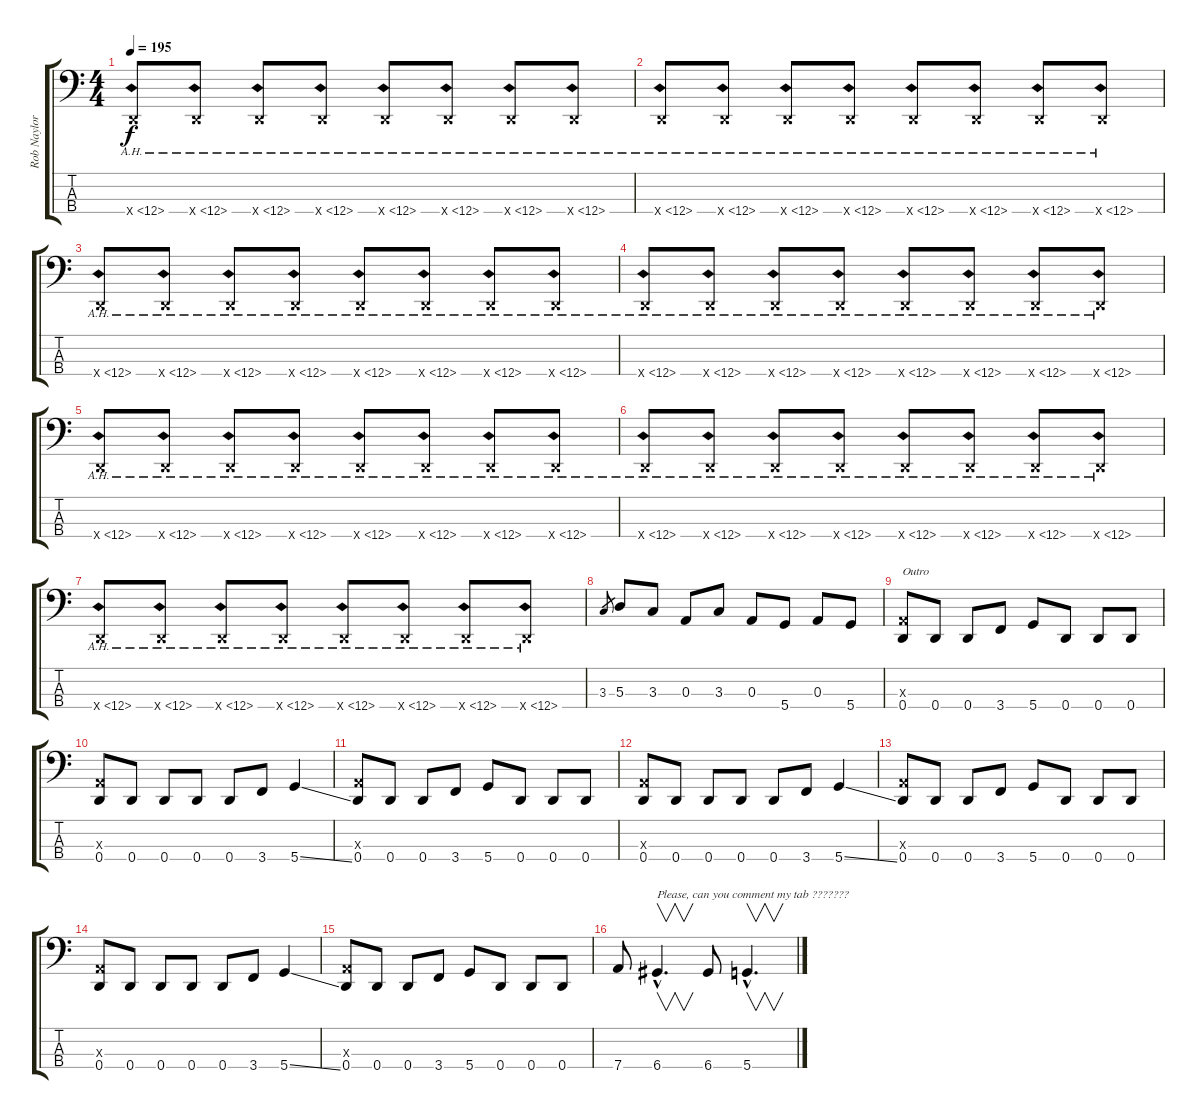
\track ("Rob Naylor" "Rob Naylor") {instrument electricbasspick}
\staff {score tabs}
\tuning (G2 D2 A1 D1) {hide}
\ts (4 4)
\tempo 195
\clef f4
\ks c
0.4{ah 12 x}.8{dy f} 0.4{ah 12 x}.8 0.4{ah 12 x}.8 0.4{ah 12 x}.8 0.4{ah 12 x}.8 0.4{ah 12 x}.8 0.4{ah 12 x}.8 0.4{ah 12 x}.8 |
0.4{ah 12 x}.8 0.4{ah 12 x}.8 0.4{ah 12 x}.8 0.4{ah 12 x}.8 0.4{ah 12 x}.8 0.4{ah 12 x}.8 0.4{ah 12 x}.8 0.4{ah 12 x}.8 |
0.4{ah 12 x}.8 0.4{ah 12 x}.8 0.4{ah 12 x}.8 0.4{ah 12 x}.8 0.4{ah 12 x}.8 0.4{ah 12 x}.8 0.4{ah 12 x}.8 0.4{ah 12 x}.8 |
0.4{ah 12 x}.8 0.4{ah 12 x}.8 0.4{ah 12 x}.8 0.4{ah 12 x}.8 0.4{ah 12 x}.8 0.4{ah 12 x}.8 0.4{ah 12 x}.8 0.4{ah 12 x}.8 |
0.4{ah 12 x}.8 0.4{ah 12 x}.8 0.4{ah 12 x}.8 0.4{ah 12 x}.8 0.4{ah 12 x}.8 0.4{ah 12 x}.8 0.4{ah 12 x}.8 0.4{ah 12 x}.8 |
0.4{ah 12 x}.8 0.4{ah 12 x}.8 0.4{ah 12 x}.8 0.4{ah 12 x}.8 0.4{ah 12 x}.8 0.4{ah 12 x}.8 0.4{ah 12 x}.8 0.4{ah 12 x}.8 |
0.4{ah 12 x}.8 0.4{ah 12 x}.8 0.4{ah 12 x}.8 0.4{ah 12 x}.8 0.4{ah 12 x}.8 0.4{ah 12 x}.8 0.4{ah 12 x}.8 0.4{ah 12 x}.8 |
3.3.8{gr} 5.3.8 3.3.8 0.3.8 3.3.8 0.3.8 5.4.8 0.3.8 5.4.8 |
(0.3{x} 0.4).8{txt "Outro"} 0.4.8 0.4.8 3.4.8 5.4.8 0.4.8 0.4.8 0.4.8 |
(0.3{x} 0.4).8 0.4.8 0.4.8 0.4.8 0.4.8 3.4.8 5.4{ss}.4 |
(0.3{x} 0.4).8 0.4.8 0.4.8 3.4.8 5.4.8 0.4.8 0.4.8 0.4.8 |
(0.3{x} 0.4).8 0.4.8 0.4.8 0.4.8 0.4.8 3.4.8 5.4{ss}.4 |
(0.3{x} 0.4).8 0.4.8 0.4.8 3.4.8 5.4.8 0.4.8 0.4.8 0.4.8 |
(0.3{x} 0.4).8 0.4.8 0.4.8 0.4.8 0.4.8 3.4.8 5.4{ss}.4 |
(0.3{x} 0.4).8 0.4.8 0.4.8 3.4.8 5.4.8 0.4.8 0.4.8 0.4.8 |
7.4.8 6.4{hac}.4{v d txt "Please, can you comment my tab ???????"} 6.4.8 5.4{hac}.4{v d}
